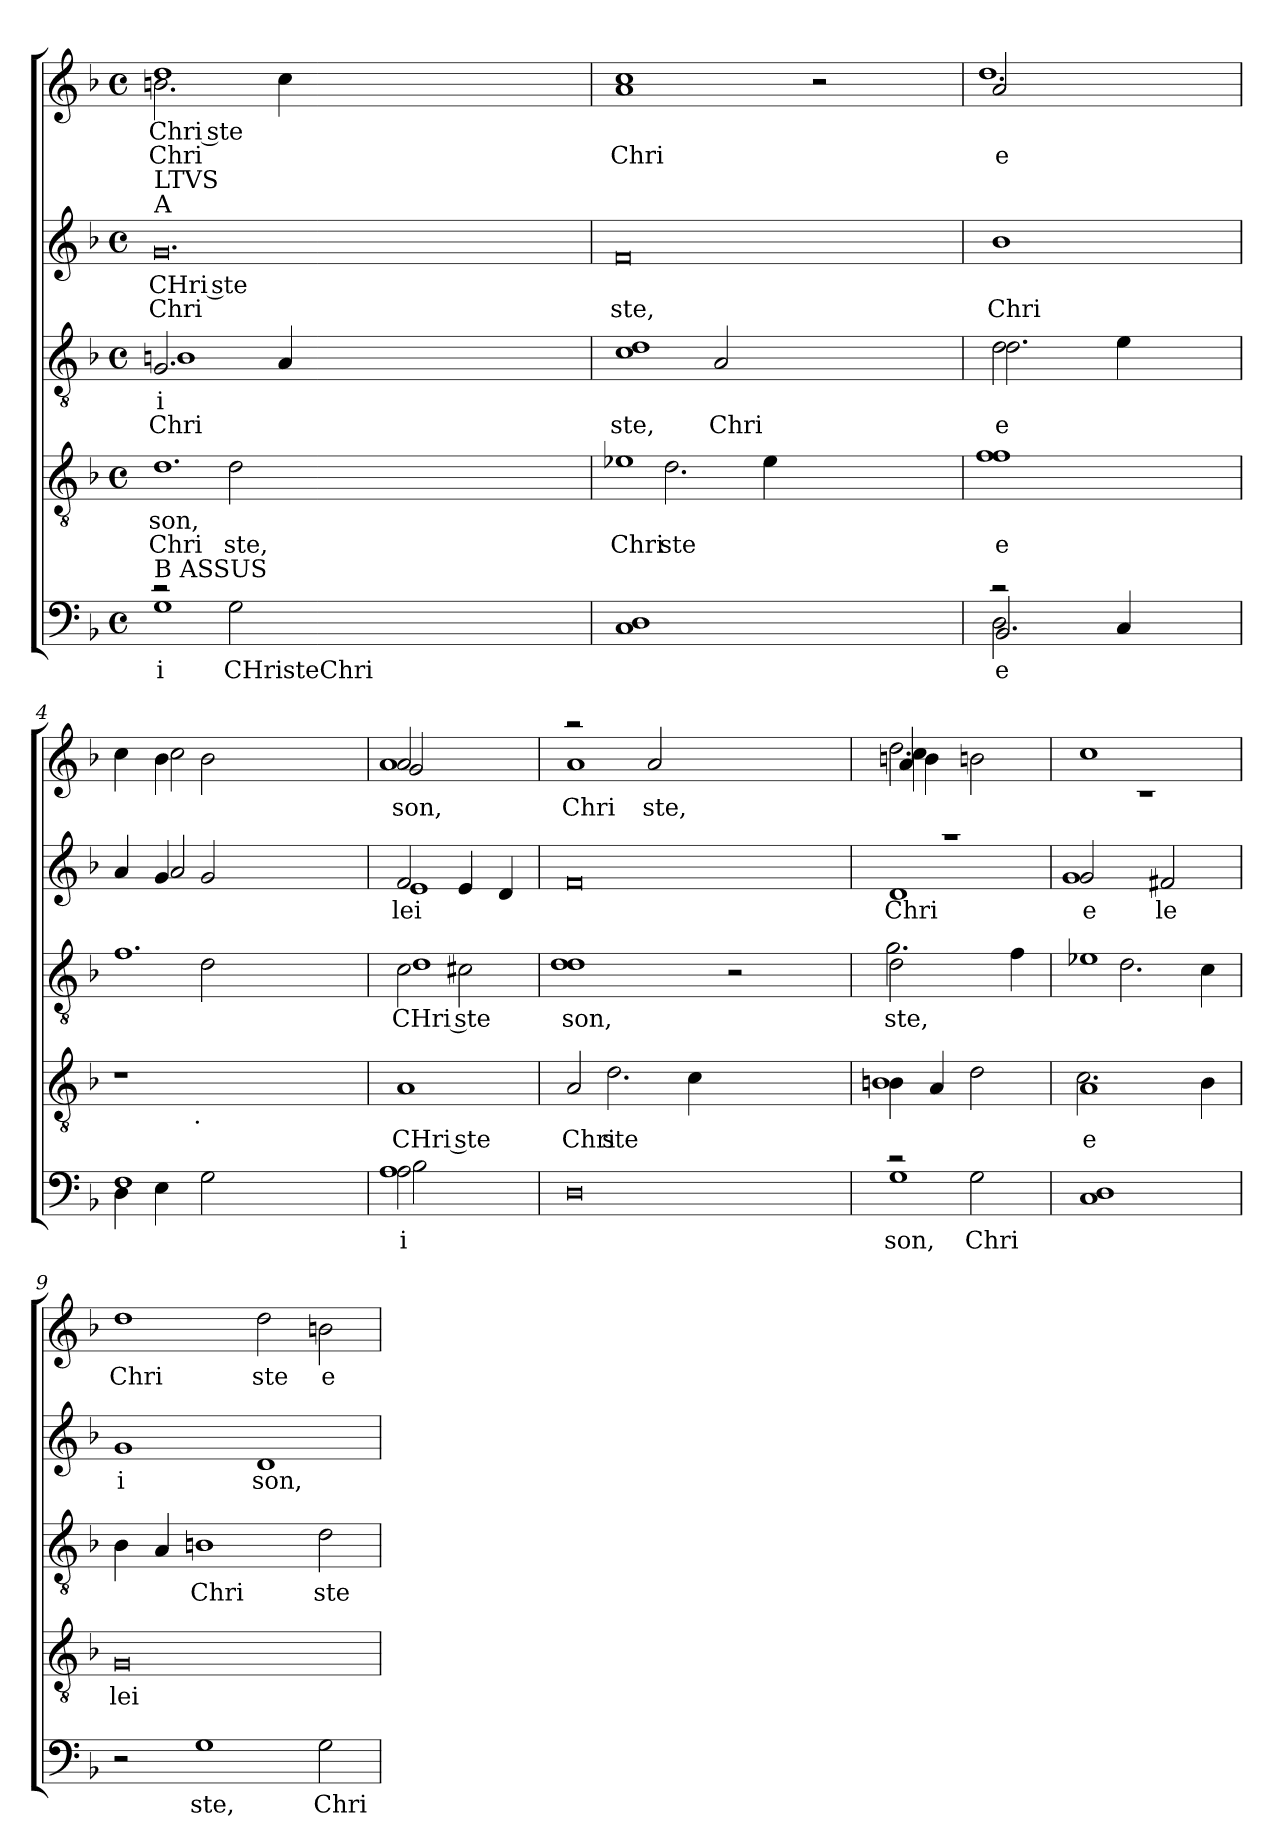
**kern	**text	**kern	**text	**text	**kern	**text	**text	**kern	**text	**text	**kern	**text	**text
*part5	*part5	*part4	*part4	*part4	*part3	*part3	*part3	*part2	*part2	*part2	*part1	*part1	*part1
*staff5	*staff5	*staff4	*staff4	*staff4	*staff3	*staff3	*staff3	*staff2	*staff2	*staff2	*staff1	*staff1	*staff1
*clefF4	*	*clefGv2	*	*	*clefGv2	*	*	*clefG2	*	*	*clefG2	*	*
*k[b-]	*	*k[b-]	*	*	*k[b-]	*	*	*k[b-]	*	*	*k[b-]	*	*
*F:	*	*F:	*	*	*F:	*	*	*F:	*	*	*F:	*	*
*M4/4	*	*M4/4	*	*	*M4/4	*	*	*M4/4	*	*	*M4/4	*	*
*met(c)	*	*met(c)	*	*	*met(c)	*	*	*met(c)	*	*	*met(c)	*	*
=1	=1	=1	=1	=1	=1	=1	=1	=1	=1	=1	=1	=1	=1
*^	*	*	*	*	*	*	*	*	*	*	*	*	*
!	!	!	!	!	!	!	!	!	!LO:TX:a:t=A	!	!	!	!	!
!	!	!	!	!	!	!	!	!	!LO:TX:t=LTVS	!	!	!	!	!
!	!	!	!	!	!	!LO:TX:a:t=T ENOR	!	!	!	!	!	!	!	!
!	!	!	!LO:TX:a:t=Qvintvs.	!	!	!	!	!	!	!	!	!	!	!
!LO:TX:a:t=B ASSUS	!	!	!	!	!	!	!	!	!	!	!	!	!	!
!	!	!LO:LY:b:rj	!	!LO:LY:b:rj	!LO:LY:b:rj	!	!LO:LY:b:rj	!LO:LY:b:rj	!	!LO:LY:b:rj	!LO:LY:b:rj	!	!LO:LY:b:rj	!LO:LY:b:rj
*	*	*	*^	*	*	*^	*	*	*	*	*	*^	*	*
2rc	1G	i	1.d	2ryy	son,	Chri	2.G/	1Bn	i	Chri	0.g	CHri ste	Chri	1dd	2.bn\	Chri ste	Chri
!	!	!LO:LY:b	!	!	!	!LO:LY:b	!	!	!	!	!	!	!	!	!	!	!
2G\	.	CHristeChri	.	2d\	.	ste,	.	.	.	.	.	.	.	.	.	.	.
.	.	.	.	.	.	.	4A/	.	.	.	.	.	.	.	4cc\	.	.
0ryy	0ryy	.	.	1.ryy	.	.	0ryy	0ryy	.	.	.	.	.	0ryy	0ryy	.	.
.	.	.	1.ryy	.	.	.	.	.	.	.	.	.	.	.	.	.	.
.	.	.	.	2ryy	.	.	.	.	.	.	.	.	.	.	.	.	.
*v	*v	*	*	*	*	*	*	*	*	*	*	*	*	*v	*v	*	*
=2	=2	=2	=2	=2	=2	=2	=2	=2	=2	=2	=2	=2	=2	=2	=2
!	!	!	!	!	!LO:LY:b	!	!	!	!LO:LY:b	!	!	!LO:LY:b	!	!	!LO:LY:b
*	*	*	*^	*	*	*	*	*	*	*	*	*	*	*	*
1C 1D	.	1e-X	4ryy	2.ryy	.	Chri	1c 1d	2ryy	.	ste,	0f	.	ste,	1a 1cc	.	Chri
!	!	!	!	!	!	!LO:LY:b	!	!	!	!	!	!	!	!	!	!
.	.	.	2.d\	.	.	ste	.	.	.	.	.	.	.	.	.	.
!	!	!	!	!	!	!	!	!	!	!LO:LY:b	!	!	!	!	!	!
.	.	.	.	.	.	.	.	2A/	.	Chri	.	.	.	.	.	.
.	.	.	.	4e-\	.	.	.	.	.	.	.	.	.	.	.	.
1ryy	.	1ryy	1ryy	1ryy	.	.	1ryy	1ryy	.	.	.	.	.	2r	.	.
.	.	.	.	.	.	.	.	.	.	.	.	.	.	2ryy	.	.
*	*	*v	*v	*v	*	*	*	*	*	*	*	*	*	*	*	*
=3	=3	=3	=3	=3	=3	=3	=3	=3	=3	=3	=3	=3	=3	=3
*^	*	*	*	*	*	*	*	*	*	*	*	*	*	*
!	!	!LO:LY:b	!	!	!	!	!	!	!	!	!	!	!	!	!
*	*^	*	*	*	*	*	*	*	*	*	*	*	*	*	*
!	!	!	!LO:LY:b	!	!	!LO:LY:b	!	!	!	!LO:LY:b	!	!	!	!	!	!
!	!	!	!	!	!	!	!	!	!	!LO:LY:b	!	!	!LO:LY:b:rj	!	!	!LO:LY:b
*	*	*	*	*	*	*	*	*	*	*	*	*	*	*^	*	*
!	!	!	!	!	!	!	!	!	!	!	!	!	!	!	!	!	!LO:LY:b:rj
2rc	2D\	2.BB-/	e	1f 1f	.	e	2d\	2.d\	.	e	1b-	.	Chri	2a/	1.dd	.	e
2ryy	2ryy	.	.	.	.	.	2ryy	.	.	.	.	.	.	1ryy	.	.	.
.	.	4C/	.	.	.	.	.	4e\	.	.	.	.	.	.	.	.	.
2ryy	2ryy	2ryy	.	2ryy	.	.	2ryy	2ryy	.	.	2ryy	.	.	.	.	.	.
*	*v	*v	*	*	*	*	*	*	*	*	*	*	*	*	*	*	*
=4	=4	=4	=4	=4	=4	=4	=4	=4	=4	=4	=4	=4	=4	=4	=4	=4
*	*	*	*^	*	*	*	*	*	*	*^	*	*	*	*	*	*
1F	4D\	.	1r	4ryy	.	.	1.f	2ryy	.	.	4a/	4ryy	.	.	4cc\	4ryy	.	.
.	4E\	.	.	8...ryy	.	.	.	.	.	.	4g/	2a/	.	.	4b-\	2cc\	.	.
!	!	!	!	!LO:TX:b:t=.	!	!	!	!	!	!	!	!	!	!	!	!	!	!
.	.	.	.	1ryy	.	.	.	.	.	.	.	.	.	.	.	.	.	.
.	2G\	.	.	.	.	.	.	2d\	.	.	2g/	.	.	.	2b-\	.	.	.
.	.	.	.	.	.	.	.	.	.	.	.	2ryy	.	.	.	2ryy	.	.
2ryy	2ryy	.	2ryy	.	.	.	.	2ryy	.	.	2ryy	.	.	.	2ryy	.	.	.
.	.	.	.	.	.	.	.	.	.	.	.	4ryy	.	.	.	4ryy	.	.
.	.	.	.	64ryy	.	.	.	.	.	.	.	.	.	.	.	.	.	.
!!LO:LB:g=z
=5	=5	=5	=5	=5	=5	=5	=5	=5	=5	=5	=5	=5	=5	=5	=5	=5	=5	=5
!	!	!LO:LY:b	!	!	!	!	!	!	!	!	!	!	!	!	!	!	!	!
*	*^	*	*	*	*	*	*	*	*	*	*	*	*	*	*	*	*	*
!	!	!	!LO:LY:b	!	!	!LO:LY:b	!	!	!	!LO:LY:b	!	!	!	!LO:LY:b	!	!	!	!LO:LY:b	!
*	*	*	*	*	*	*	*	*	*	*	*	*	*	*	*	*	*^	*	*
!	!	!	!	!	!	!	!	!	!	!	!	!	!	!	!	!	!	!	!LO:LY:b	!
*	*	*	*	*v	*v	*	*	*	*	*	*	*	*	*	*	*	*	*	*	*
2A\	2B-\	1A	i	1A	CHri ste	.	2c\	1d	CHri ste	.	2f/	1e	lei	.	2a/	2g/	1a	son,	.
2ryy	2ryy	.	.	.	.	.	2c#\	.	.	.	4e/	.	.	.	2ryy	2ryy	.	.	.
.	.	.	.	.	.	.	.	.	.	.	4d/	.	.	.	.	.	.	.	.
*	*	*	*	*	*	*	*v	*v	*	*	*	*	*	*	*v	*v	*v	*	*
*v	*v	*v	*	*	*	*	*	*	*	*v	*v	*	*	*	*	*
=6	=6	=6	=6	=6	=6	=6	=6	=6	=6	=6	=6	=6	=6
!	!	!	!LO:LY:b	!	!	!LO:LY:b	!	!	!	!	!	!LO:LY:b	!
*	*	*^	*	*	*	*	*	*	*	*	*^	*	*
*	*	*	*^	*	*	*	*	*	*	*	*	*	*	*	*
0D	.	2A/	4ryy	2.ryy	Chri	.	1d 1d	son,	.	0f	.	.	2raa	1a	Chri	.
!	!	!	!	!	!LO:LY:b	!	!	!	!	!	!	!	!	!	!	!
.	.	.	2.d\	.	ste	.	.	.	.	.	.	.	.	.	.	.
!	!	!	!	!	!	!	!	!	!	!	!	!	!	!	!LO:LY:b	!
.	.	1ryy	.	.	.	.	.	.	.	.	.	.	2a/	.	ste,	.
.	.	.	.	4c\	.	.	.	.	.	.	.	.	.	.	.	.
.	.	.	1ryy	1ryy	.	.	2r	.	.	.	.	.	1ryy	1ryy	.	.
.	.	2ryy	.	.	.	.	2ryy	.	.	.	.	.	.	.	.	.
*	*	*v	*v	*v	*	*	*	*	*	*	*	*	*v	*v	*	*
=7	=7	=7	=7	=7	=7	=7	=7	=7	=7	=7	=7	=7	=7
*^	*	*	*	*	*	*	*	*	*	*	*	*	*
!	!	!LO:LY:b	!	!	!	!	!LO:LY:b	!	!	!	!	!	!	!
*	*	*	*^	*	*	*^	*	*	*	*	*	*	*	*
!	!	!	!	!	!	!	!	!	!LO:LY:b	!	!	!LO:LY:b	!	!	!	!
*	*	*	*	*	*	*	*	*	*	*	*^	*	*	*^	*	*
*	*	*	*	*	*	*	*	*	*	*	*	*	*	*	*	*^	*	*
*	*	*	*	*	*	*	*	*	*	*	*	*	*	*	*	*	*^	*	*
2rc	1G	son,	4B\	1Bn	.	.	2d\	2.g\	ste,	.	1raa	1d	Chri	.	2.dd\	4cc\	4b\	4a/	.	.
.	.	.	4A/	.	.	.	.	.	.	.	.	.	.	.	.	2.ryy	2.ryy	4ryy	.	.
!	!	!LO:LY:b	!	!	!	!	!	!	!	!	!	!	!	!	!	!	!	!	!	!
2G\	.	Chri	2d\	.	.	.	2ryy	.	.	.	.	.	.	.	.	.	.	2bn\	.	.
.	.	.	.	.	.	.	.	4f\	.	.	.	.	.	.	4ryy	.	.	.	.	.
*v	*v	*	*	*	*	*	*	*	*	*	*	*	*	*	*v	*v	*v	*v	*	*
=8	=8	=8	=8	=8	=8	=8	=8	=8	=8	=8	=8	=8	=8	=8	=8	=8
!	!	!	!	!LO:LY:b	!	!	!	!	!	!	!	!LO:LY:b	!	!	!	!
*	*	*	*	*	*	*	*^	*	*	*	*	*	*	*	*	*
!	!	!	!	!	!	!	!	!	!	!	!	!	!LO:LY:b	!	!	!	!
*	*	*	*	*	*	*	*	*	*	*	*	*	*	*	*^	*	*
1C 1D	.	1A	2.c\	e	.	1e-X	4ryy	2.ryy	.	.	2g/	1g	e	.	1cc	1rc	.	.
.	.	.	.	.	.	.	2.d\	.	.	.	.	.	.	.	.	.	.	.
!	!	!	!	!	!	!	!	!	!	!	!	!	!LO:LY:b	!	!	!	!	!
.	.	.	.	.	.	.	.	.	.	.	2f#/	.	le	.	.	.	.	.
.	.	.	4B-\	.	.	.	.	4c\	.	.	.	.	.	.	.	.	.	.
*	*	*	*	*	*	*	*	*	*	*	*v	*v	*	*	*	*	*	*
*	*	*	*	*	*	*	*	*	*	*	*	*	*	*v	*v	*	*
=9	=9	=9	=9	=9	=9	=9	=9	=9	=9	=9	=9	=9	=9	=9	=9	=9
!	!	!	!	!LO:LY:b	!	!	!	!	!	!	!	!LO:LY:b	!	!	!LO:LY:b	!
*	*	*v	*v	*	*	*	*	*	*	*	*	*	*	*	*	*
*	*	*	*	*	*v	*v	*v	*	*	*	*	*	*	*	*
2r	.	0G	lei	.	4B-\	.	.	1g	i	.	1dd	Chri	.
.	.	.	.	.	4A/	.	.	.	.	.	.	.	.
!	!LO:LY:b	!	!	!	!	!LO:LY:b	!	!	!	!	!	!	!
1G	ste,	.	.	.	1Bn	Chri	.	.	.	.	.	.	.
!	!	!	!	!	!	!	!	!	!LO:LY:b	!	!	!LO:LY:b	!
.	.	.	.	.	.	.	.	1d	son,	.	2dd\	ste	.
!	!LO:LY:b	!	!	!	!	!LO:LY:b	!	!	!	!	!	!LO:LY:b	!
2G\	Chri	.	.	.	2d\	ste	.	.	.	.	2bn\	e	.
=	=	=	=	=	=	=	=	=	=	=	=	=	=
*-	*-	*-	*-	*-	*-	*-	*-	*-	*-	*-	*-	*-	*-
